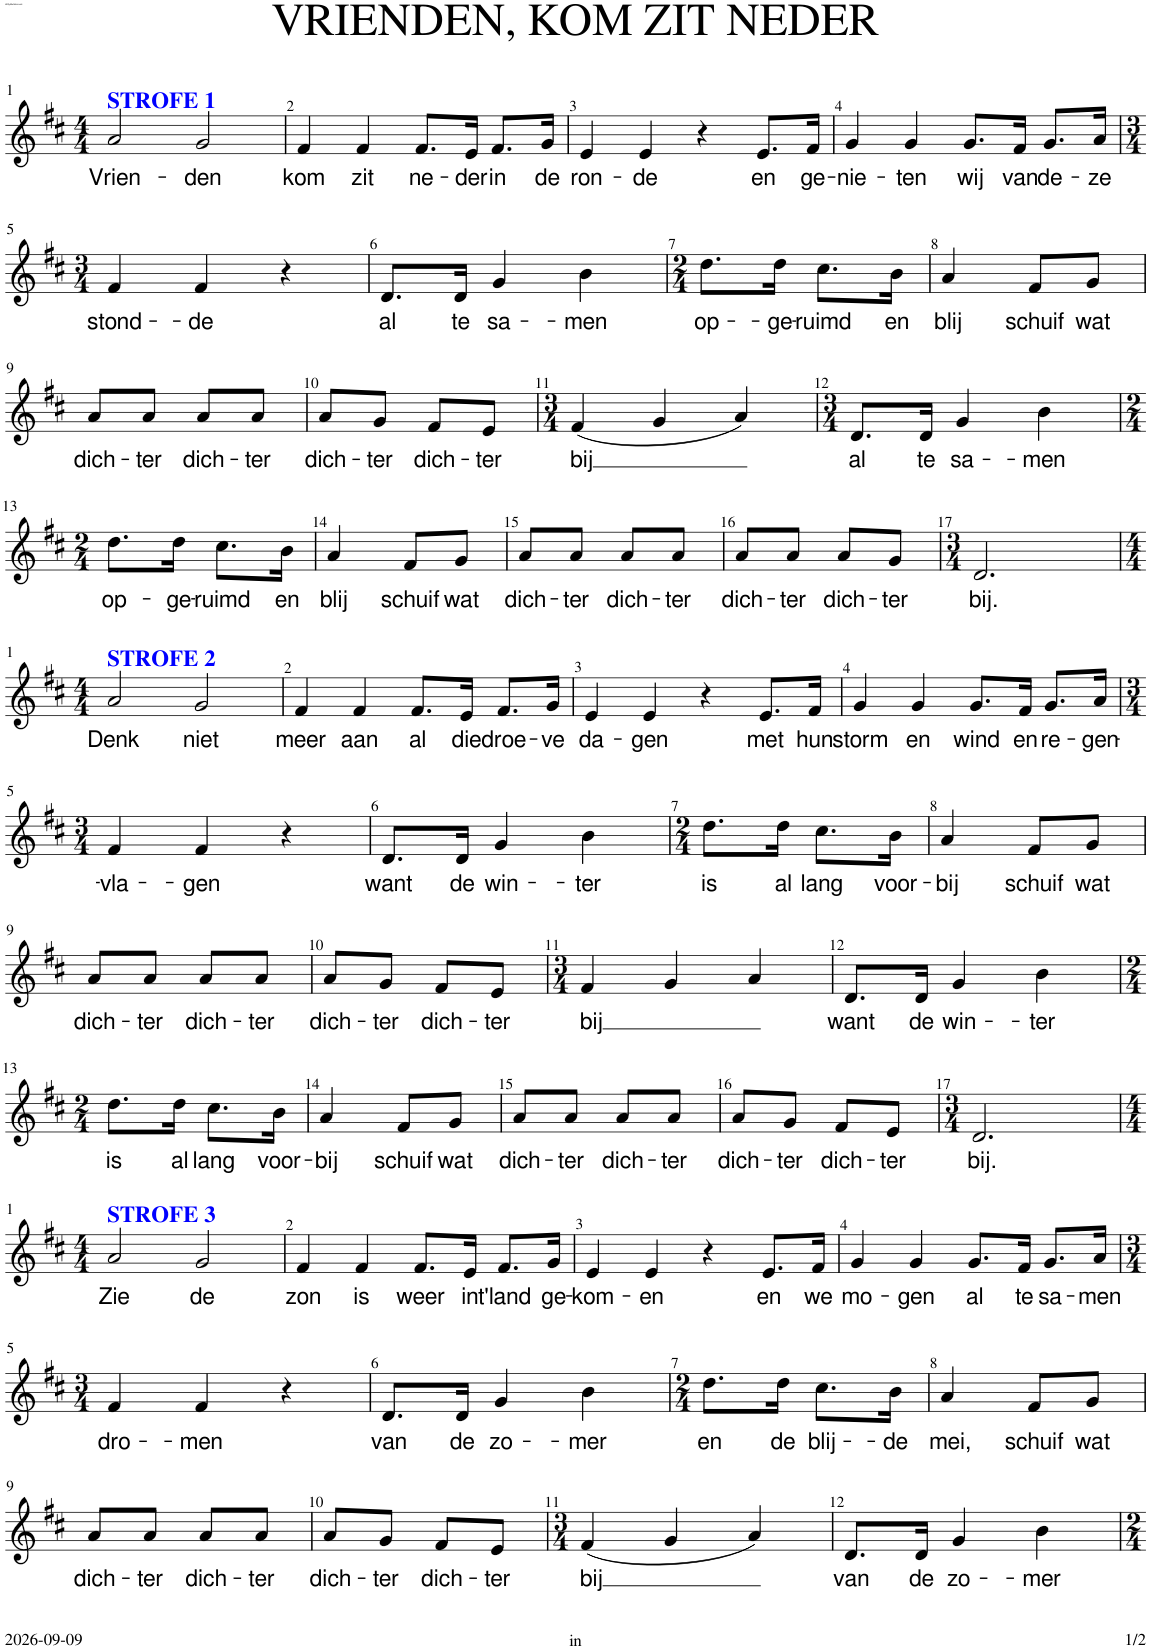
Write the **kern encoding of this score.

**kern	**text
*part1	*part1
*staff1	*staff1
*I"Stem	*
*I'Stm.	*
*clefG2	*
*k[f#c#]	*
*M4/4	*
=1	=1
!LO:TX:a:B:color=#0000FF:t=STROFE 1	!
!	!LO:LY:b
2a/	Vrien-
!	!LO:LY:b
2g/	-den
=2	=2
!	!LO:LY:b
4f#/	kom
!	!LO:LY:b
4f#/	zit
!	!LO:LY:b
8.f#/L	ne-
!	!LO:LY:b
16e/Jk	-der
!	!LO:LY:b
8.f#/L	in
!	!LO:LY:b
16g/Jk	de
=3	=3
!	!LO:LY:b
4e/	ron-
!	!LO:LY:b
4e/	-de
4r	.
!	!LO:LY:b
8.e/L	en
!	!LO:LY:b
16f#/Jk	ge-
=4	=4
!	!LO:LY:b
4g/	-nie-
!	!LO:LY:b
4g/	-ten
!	!LO:LY:b
8.g/L	wij
!	!LO:LY:b
16f#/Jk	van
!	!LO:LY:b
8.g/L	de-
!	!LO:LY:b
16a/Jk	-ze
!!LO:LB:g=z
=5	=5
*M3/4	*
!	!LO:LY:b
4f#/	stond-
!	!LO:LY:b
4f#/	-de
4r	.
=6	=6
!	!LO:LY:b
8.d/L	al
!	!LO:LY:b
16d/Jk	te
!	!LO:LY:b
4g/	sa-
!	!LO:LY:b
4b\	-men
=7	=7
*M2/4	*
!	!LO:LY:b
8.dd\L	op-
!	!LO:LY:b
16dd\Jk	-ge-
!	!LO:LY:b
8.cc#\L	-ruimd
!	!LO:LY:b
16b\Jk	en
=8	=8
!	!LO:LY:b
4a/	blij
!	!LO:LY:b
8f#/L	schuif
!	!LO:LY:b
8g/J	wat
!!LO:LB:g=z
=9	=9
!	!LO:LY:b
8a/L	dich-
!	!LO:LY:b
8a/J	-ter
!	!LO:LY:b
8a/L	dich-
!	!LO:LY:b
8a/J	-ter
=10	=10
!	!LO:LY:b
8a/L	dich-
!	!LO:LY:b
8g/J	-ter
!	!LO:LY:b
8f#/L	dich-
!	!LO:LY:b
8e/J	-ter
=11	=11
*M3/4	*
!	!LO:LY:b
(4f#/	bij
4g/	.
4a/)	.
=12	=12
*M3/4	*
!	!LO:LY:b
8.d/L	al
!	!LO:LY:b
16d/Jk	te
!	!LO:LY:b
4g/	sa-
!	!LO:LY:b
4b\	-men
!!LO:LB:g=z
=13	=13
*M2/4	*
!	!LO:LY:b
8.dd\L	op-
!	!LO:LY:b
16dd\Jk	-ge-
!	!LO:LY:b
8.cc#\L	-ruimd
!	!LO:LY:b
16b\Jk	en
=14	=14
!	!LO:LY:b
4a/	blij
!	!LO:LY:b
8f#/L	schuif
!	!LO:LY:b
8g/J	wat
=15	=15
!	!LO:LY:b
8a/L	dich-
!	!LO:LY:b
8a/J	-ter
!	!LO:LY:b
8a/L	dich-
!	!LO:LY:b
8a/J	-ter
=16	=16
!	!LO:LY:b
8a/L	dich-
!	!LO:LY:b
8a/J	-ter
!	!LO:LY:b
8a/L	dich-
!	!LO:LY:b
8g/J	-ter
=17	=17
*M3/4	*
!	!LO:LY:b
2.d/	bij.
!!LO:LB:g=z
=1	=1
*M4/4	*
!LO:TX:a:B:color=#0000FF:t=STROFE 2	!
!	!LO:LY:b
2a/	Denk
!	!LO:LY:b
2g/	niet
=2	=2
!	!LO:LY:b
4f#/	meer
!	!LO:LY:b
4f#/	aan
!	!LO:LY:b
8.f#/L	al
!	!LO:LY:b
16e/Jk	die
!	!LO:LY:b
8.f#/L	droe-
!	!LO:LY:b
16g/Jk	-ve
=3	=3
!	!LO:LY:b
4e/	da-
!	!LO:LY:b
4e/	-gen
4r	.
!	!LO:LY:b
8.e/L	met
!	!LO:LY:b
16f#/Jk	hun
=4	=4
!	!LO:LY:b
4g/	storm
!	!LO:LY:b
4g/	en
!	!LO:LY:b
8.g/L	wind
!	!LO:LY:b
16f#/Jk	en
!	!LO:LY:b
8.g/L	re-
!	!LO:LY:b
16a/Jk	-gen-
!!LO:LB:g=z
=5	=5
*M3/4	*
!	!LO:LY:b
4f#/	-vla-
!	!LO:LY:b
4f#/	-gen
4r	.
=6	=6
!	!LO:LY:b
8.d/L	want
!	!LO:LY:b
16d/Jk	de
!	!LO:LY:b
4g/	win-
!	!LO:LY:b
4b\	-ter
=7	=7
*M2/4	*
!	!LO:LY:b
8.dd\L	is
!	!LO:LY:b
16dd\Jk	al
!	!LO:LY:b
8.cc#\L	lang
!	!LO:LY:b
16b\Jk	voor-
=8	=8
!	!LO:LY:b
4a/	-bij
!	!LO:LY:b
8f#/L	schuif
!	!LO:LY:b
8g/J	wat
!!LO:LB:g=z
=9	=9
!	!LO:LY:b
8a/L	dich-
!	!LO:LY:b
8a/J	-ter
!	!LO:LY:b
8a/L	dich-
!	!LO:LY:b
8a/J	-ter
=10	=10
!	!LO:LY:b
8a/L	dich-
!	!LO:LY:b
8g/J	-ter
!	!LO:LY:b
8f#/L	dich-
!	!LO:LY:b
8e/J	-ter
=11	=11
*M3/4	*
!	!LO:LY:b
4f#/	bij
4g/	.
4a/	.
=12	=12
!	!LO:LY:b
8.d/L	want
!	!LO:LY:b
16d/Jk	de
!	!LO:LY:b
4g/	win-
!	!LO:LY:b
4b\	-ter
!!LO:LB:g=z
=13	=13
*M2/4	*
!	!LO:LY:b
8.dd\L	is
!	!LO:LY:b
16dd\Jk	al
!	!LO:LY:b
8.cc#\L	lang
!	!LO:LY:b
16b\Jk	voor-
=14	=14
!	!LO:LY:b
4a/	-bij
!	!LO:LY:b
8f#/L	schuif
!	!LO:LY:b
8g/J	wat
=15	=15
!	!LO:LY:b
8a/L	dich-
!	!LO:LY:b
8a/J	-ter
!	!LO:LY:b
8a/L	dich-
!	!LO:LY:b
8a/J	-ter
=16	=16
!	!LO:LY:b
8a/L	dich-
!	!LO:LY:b
8g/J	-ter
!	!LO:LY:b
8f#/L	dich-
!	!LO:LY:b
8e/J	-ter
=17	=17
*M3/4	*
!	!LO:LY:b
2.d/	bij.
!!LO:LB:g=z
=1	=1
*M4/4	*
!LO:TX:a:B:color=#0000FF:t=STROFE 3	!
!	!LO:LY:b
2a/	Zie
!	!LO:LY:b
2g/	de
=2	=2
!	!LO:LY:b
4f#/	zon
!	!LO:LY:b
4f#/	is
!	!LO:LY:b
8.f#/L	weer
!	!LO:LY:b
16e/Jk	in
!	!LO:LY:b
8.f#/L	t'land
!	!LO:LY:b
16g/Jk	ge-
=3	=3
!	!LO:LY:b
4e/	-kom-
!	!LO:LY:b
4e/	-en
4r	.
!	!LO:LY:b
8.e/L	en
!	!LO:LY:b
16f#/Jk	we
=4	=4
!	!LO:LY:b
4g/	mo-
!	!LO:LY:b
4g/	-gen
!	!LO:LY:b
8.g/L	al
!	!LO:LY:b
16f#/Jk	te
!	!LO:LY:b
8.g/L	sa-
!	!LO:LY:b
16a/Jk	-men
!!LO:LB:g=z
=5	=5
*M3/4	*
!	!LO:LY:b
4f#/	dro-
!	!LO:LY:b
4f#/	-men
4r	.
=6	=6
!	!LO:LY:b
8.d/L	van
!	!LO:LY:b
16d/Jk	de
!	!LO:LY:b
4g/	zo-
!	!LO:LY:b
4b\	-mer
=7	=7
*M2/4	*
!	!LO:LY:b
8.dd\L	en
!	!LO:LY:b
16dd\Jk	de
!	!LO:LY:b
8.cc#\L	blij-
!	!LO:LY:b
16b\Jk	-de
=8	=8
!	!LO:LY:b
4a/	mei,
!	!LO:LY:b
8f#/L	schuif
!	!LO:LY:b
8g/J	wat
!!LO:LB:g=z
=9	=9
!	!LO:LY:b
8a/L	dich-
!	!LO:LY:b
8a/J	-ter
!	!LO:LY:b
8a/L	dich-
!	!LO:LY:b
8a/J	-ter
=10	=10
!	!LO:LY:b
8a/L	dich-
!	!LO:LY:b
8g/J	-ter
!	!LO:LY:b
8f#/L	dich-
!	!LO:LY:b
8e/J	-ter
=11	=11
*M3/4	*
!	!LO:LY:b
(4f#/	bij
4g/	.
4a/)	.
=12	=12
!	!LO:LY:b
8.d/L	van
!	!LO:LY:b
16d/Jk	de
!	!LO:LY:b
4g/	zo-
!	!LO:LY:b
4b\	-mer
=	=
*-	*-
